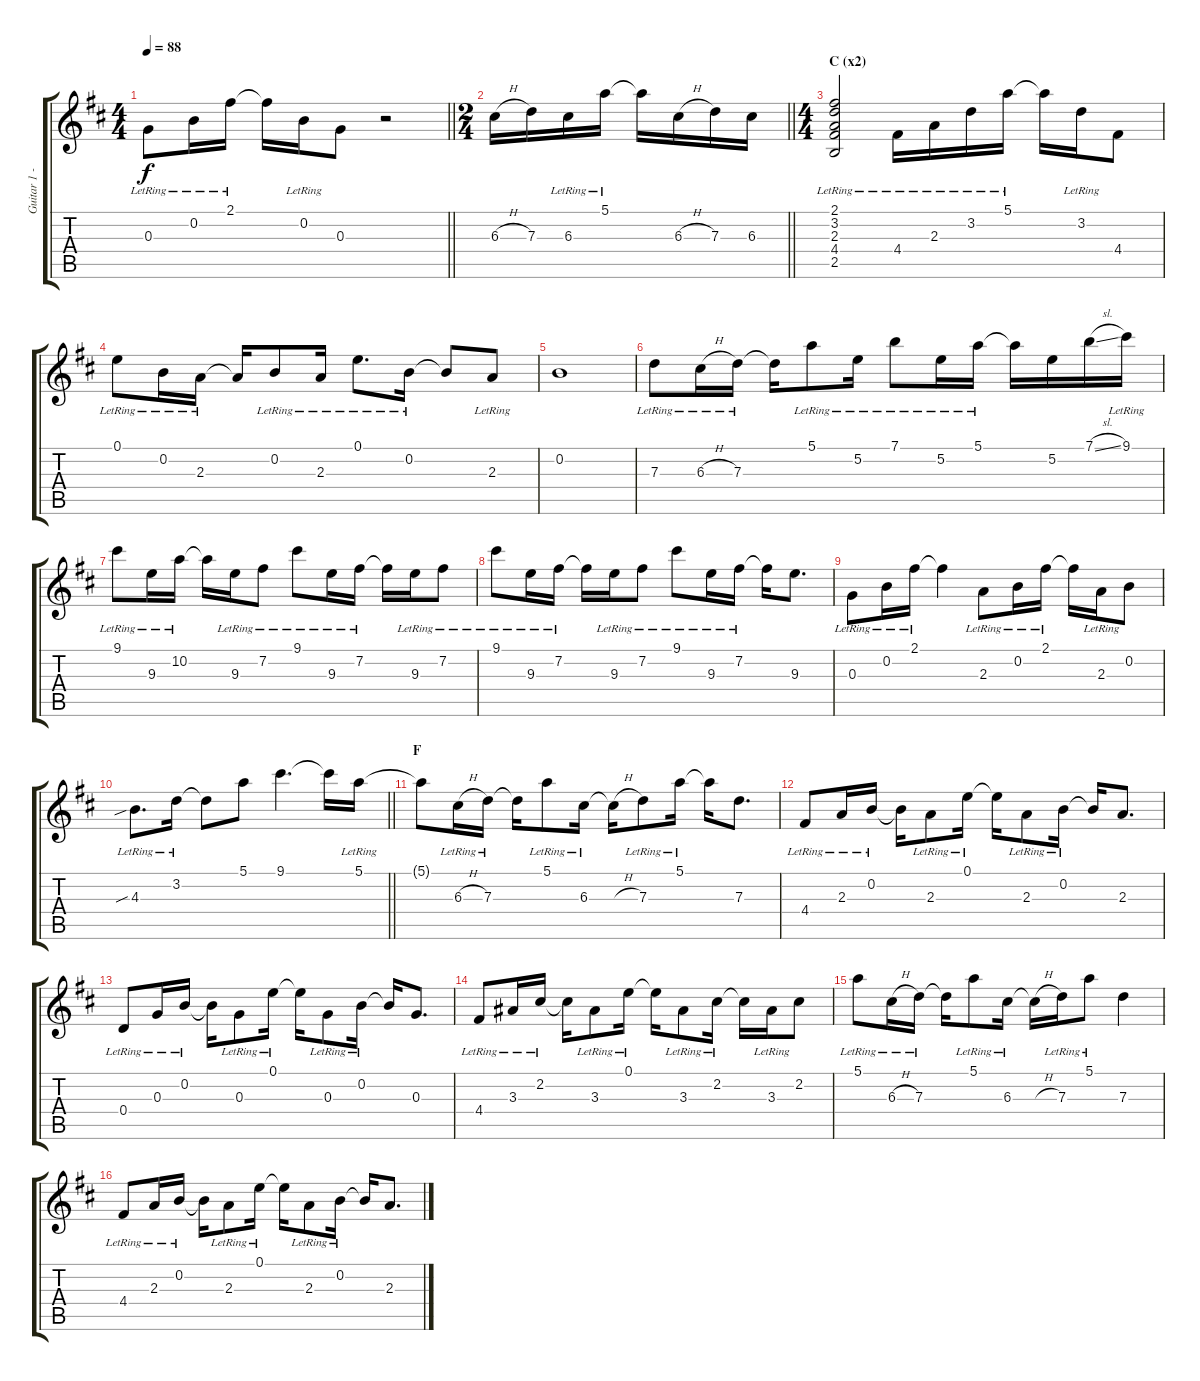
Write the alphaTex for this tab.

\track ("Guitar 1 - Shinji" "Guitar 1 -") {instrument electricguitarclean}
\staff {score tabs}
\tuning (E4 B3 G3 D3 A2 E2) {hide}
\ts (4 4)
\tempo 88
\clef g2
\barLineRight lightlight
\ks d
0.3{lr}.8{dy f} 0.2{lr}.16 2.1{lr}.16 2.1{t}.16 0.2{lr}.16 0.3.8 r.2 |
\ts (2 4)
\barLineRight lightlight
6.3{h}.16 7.3.16 6.3{lr}.16 5.1{lr}.16 5.1{t}.16 6.3{h}.16 7.3.16 6.3.16 |
\ts (4 4)
\section ("" "C (x2)")
(2.1{lr} 3.2{lr} 2.3{lr} 4.4{lr} 2.5{lr}).2 4.4{lr}.16 2.3{lr}.16 3.2{lr}.16 5.1{lr}.16 5.1{t}.16 3.2{lr}.16 4.4.8 |
0.1{lr}.8 0.2{lr}.16 2.3{lr}.16 2.3{t}.16 0.2{lr}.8 2.3{lr}.16 0.1{lr}.8{d} 0.2{lr}.16 0.2{t}.8 2.3{lr}.8 |
0.2.1 |
7.3{lr}.8 6.3{h lr}.16 7.3{lr}.16 7.3{t}.16 5.1{lr}.8 5.2{lr}.16 7.1{lr}.8 5.2{lr}.16 5.1{lr}.16 5.1{t}.16 5.2.16 7.1{sl}.16 9.1{lr}.16 |
9.1{lr}.8 9.3{lr}.16 10.2{lr}.16 10.2{t}.16 9.3{lr}.16 7.2{lr}.8 9.1{lr}.8 9.3{lr}.16 7.2{lr}.16 7.2{t}.16 9.3{lr}.16 7.2{lr}.8 |
9.1{lr}.8 9.3{lr}.16 7.2{lr}.16 7.2{t}.16 9.3{lr}.16 7.2{lr}.8 9.1{lr}.8 9.3{lr}.16 7.2{lr}.16 7.2{t}.16 9.3.8{d} |
0.3{lr}.8 0.2{lr}.16 2.1{lr}.16 2.1{t}.4 2.3{lr}.8 0.2{lr}.16 2.1{lr}.16 2.1{t}.16 2.3{lr}.16 0.2.8 |
\barLineRight lightlight
4.3{sib lr}.8{d} 3.2{lr}.16 3.2{t}.8 5.1.8 9.1.4{d} 9.1{t}.16 5.1{lr}.16 |
\section ("" "F")
5.1{t}.8 6.3{h lr}.16 7.3{lr}.16 7.3{t}.16 5.1{lr}.8 6.3{lr}.16 6.3{h t}.16 7.3{lr}.8 5.1{lr}.16 5.1{t}.16 7.3.8{d} |
4.4{lr}.8 2.3{lr}.16 0.2{lr}.16 0.2{t}.16 2.3{lr}.8 0.1{lr}.16 0.1{t}.16 2.3{lr}.8 0.2{lr}.16 0.2{t}.16 2.3.8{d} |
0.4{lr}.8 0.3{lr}.16 0.2{lr}.16 0.2{t}.16 0.3{lr}.8 0.1{lr}.16 0.1{t}.16 0.3{lr}.8 0.2{lr}.16 0.2{t}.16 0.3.8{d} |
4.4{lr}.8 3.3{lr}.16 2.2{lr}.16 2.2{t}.16 3.3{lr}.8 0.1{lr}.16 0.1{t}.16 3.3{lr}.8 2.2{lr}.16 2.2{t}.16 3.3{lr}.16 2.2.8 |
5.1{lr}.8 6.3{h lr}.16 7.3{lr}.16 7.3{t}.16 5.1{lr}.8 6.3{lr}.16 6.3{h t}.16 7.3{lr}.16 5.1{lr}.8 7.3.4 |
4.4{lr}.8 2.3{lr}.16 0.2{lr}.16 0.2{t}.16 2.3{lr}.8 0.1{lr}.16 0.1{t}.16 2.3{lr}.8 0.2{lr}.16 0.2{t}.16 2.3.8{d}
